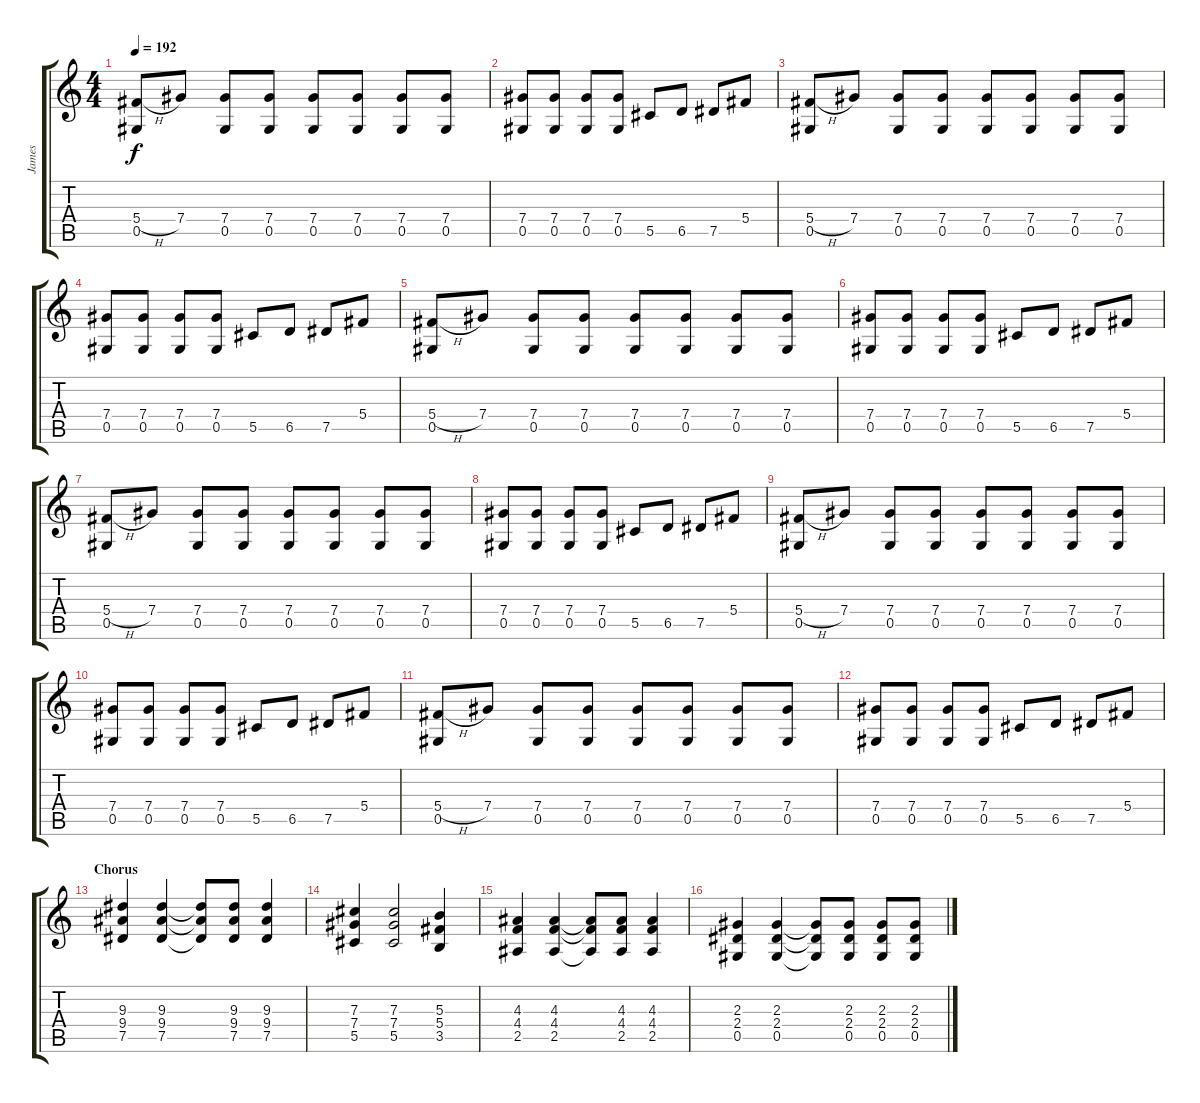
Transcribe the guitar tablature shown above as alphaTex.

\track ("James" "James") {instrument distortionguitar}
\staff {score tabs}
\tuning (Eb4 Bb3 Gb3 Db3 Ab2 Eb2) {hide}
\ts (4 4)
\tempo 192
\clef g2
\ks c
(5.4{h} 0.5).8{dy f} 7.4.8 (7.4 0.5).8 (7.4 0.5).8 (7.4 0.5).8 (7.4 0.5).8 (7.4 0.5).8 (7.4 0.5).8 |
(7.4 0.5).8 (7.4 0.5).8 (7.4 0.5).8 (7.4 0.5).8 5.5.8 6.5.8 7.5.8 5.4.8 |
(5.4{h} 0.5).8 7.4.8 (7.4 0.5).8 (7.4 0.5).8 (7.4 0.5).8 (7.4 0.5).8 (7.4 0.5).8 (7.4 0.5).8 |
(7.4 0.5).8 (7.4 0.5).8 (7.4 0.5).8 (7.4 0.5).8 5.5.8 6.5.8 7.5.8 5.4.8 |
(5.4{h} 0.5).8 7.4.8 (7.4 0.5).8 (7.4 0.5).8 (7.4 0.5).8 (7.4 0.5).8 (7.4 0.5).8 (7.4 0.5).8 |
(7.4 0.5).8 (7.4 0.5).8 (7.4 0.5).8 (7.4 0.5).8 5.5.8 6.5.8 7.5.8 5.4.8 |
(5.4{h} 0.5).8 7.4.8 (7.4 0.5).8 (7.4 0.5).8 (7.4 0.5).8 (7.4 0.5).8 (7.4 0.5).8 (7.4 0.5).8 |
(7.4 0.5).8 (7.4 0.5).8 (7.4 0.5).8 (7.4 0.5).8 5.5.8 6.5.8 7.5.8 5.4.8 |
(5.4{h} 0.5).8 7.4.8 (7.4 0.5).8 (7.4 0.5).8 (7.4 0.5).8 (7.4 0.5).8 (7.4 0.5).8 (7.4 0.5).8 |
(7.4 0.5).8 (7.4 0.5).8 (7.4 0.5).8 (7.4 0.5).8 5.5.8 6.5.8 7.5.8 5.4.8 |
(5.4{h} 0.5).8 7.4.8 (7.4 0.5).8 (7.4 0.5).8 (7.4 0.5).8 (7.4 0.5).8 (7.4 0.5).8 (7.4 0.5).8 |
(7.4 0.5).8 (7.4 0.5).8 (7.4 0.5).8 (7.4 0.5).8 5.5.8 6.5.8 7.5.8 5.4.8 |
\section ("" "Chorus")
(9.3 9.4 7.5).4 (9.3 9.4 7.5).4 (9.3{t} 9.4{t} 7.5{t}).8 (9.3 9.4 7.5).8 (9.3 9.4 7.5).4 |
(7.3 7.4 5.5).4 (7.3 7.4 5.5).2 (5.3 5.4 3.5).4 |
(4.3 4.4 2.5).4 (4.3 4.4 2.5).4 (4.3{t} 4.4{t} 2.5{t}).8 (4.3 4.4 2.5).8 (4.3 4.4 2.5).4 |
(2.3 2.4 0.5).4 (2.3 2.4 0.5).4 (2.3{t} 2.4{t} 0.5{t}).8 (2.3 2.4 0.5).8 (2.3 2.4 0.5).8 (2.3 2.4 0.5).8
